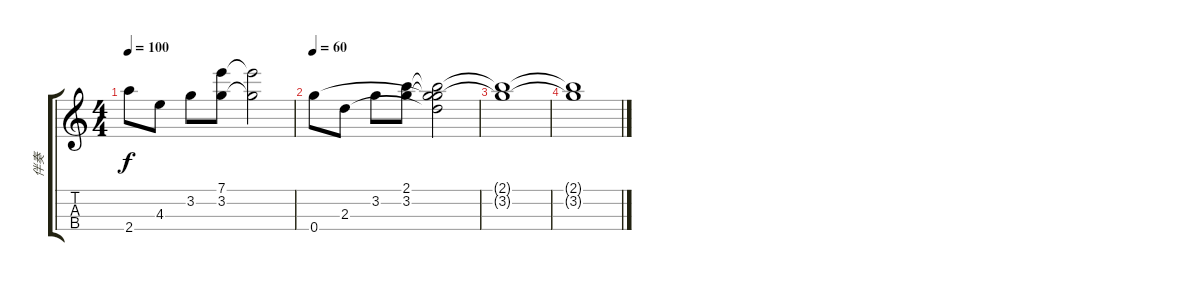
\track ("伴奏" "伴奏") {instrument acousticguitarnylon}
\staff {score tabs}
\tuning (A4 E4 C4 G4) {hide}
\ts (4 4)
\tempo 100
\clef g2
\ks c
2.4.8{dy f} 4.3.8 3.2.8 (7.1 3.2).8 (7.1{t} 3.2{t}).2 |
\tempo 60
0.4.8 2.3.8 3.2.8 (2.1 3.2).8 (2.1{t} 3.2{t} 2.3{t} 0.4{t}).2 |
(2.1{t} 3.2{t}).1 |
(2.1{t} 3.2{t}).1
